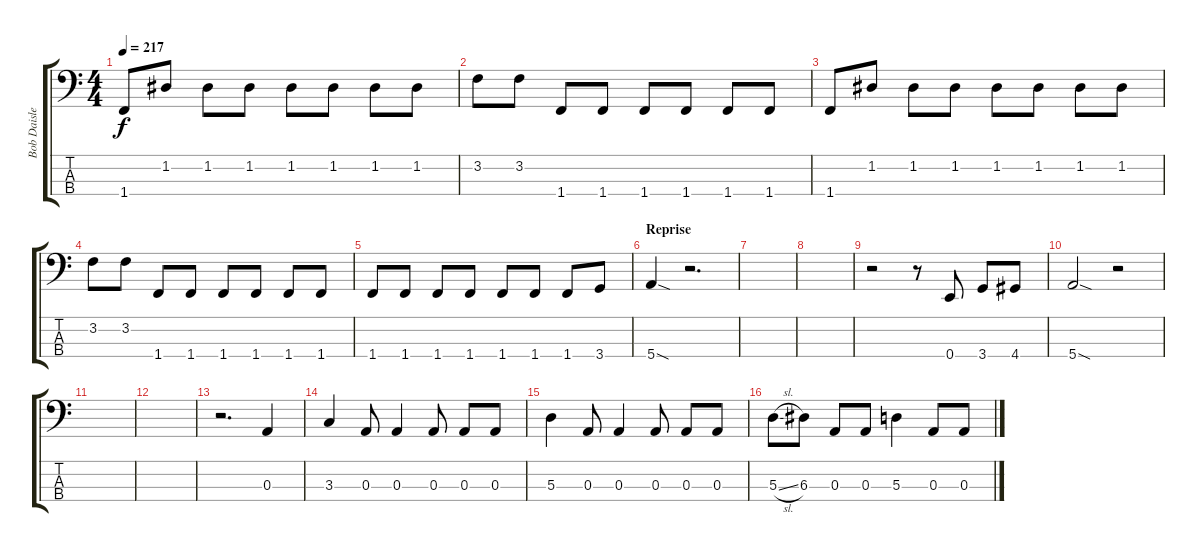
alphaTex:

\track ("Bob Daisley" "Bob Daisle") {instrument electricbasspick}
\staff {score tabs}
\tuning (G2 D2 A1 E1) {hide}
\ts (4 4)
\tempo 217
\clef f4
\ks c
1.4.8{dy f} 1.2.8 1.2.8 1.2.8 1.2.8 1.2.8 1.2.8 1.2.8 |
3.2.8 3.2.8 1.4.8 1.4.8 1.4.8 1.4.8 1.4.8 1.4.8 |
1.4.8 1.2.8 1.2.8 1.2.8 1.2.8 1.2.8 1.2.8 1.2.8 |
3.2.8 3.2.8 1.4.8 1.4.8 1.4.8 1.4.8 1.4.8 1.4.8 |
1.4.8 1.4.8 1.4.8 1.4.8 1.4.8 1.4.8 1.4.8 3.4.8 |
\section ("" "Reprise")
5.4{sod}.4 r.2{d} |
|
|
r.2 r.8 0.4.8 3.4.8 4.4.8 |
5.4{sod}.2 r.2 |
|
|
r.2{d} 0.3.4 |
3.3.4 0.3.8 0.3.4 0.3.8 0.3.8 0.3.8 |
5.3.4 0.3.8 0.3.4 0.3.8 0.3.8 0.3.8 |
5.3{sl}.8 6.3.8 0.3.8 0.3.8 5.3.4 0.3.8 0.3.8
